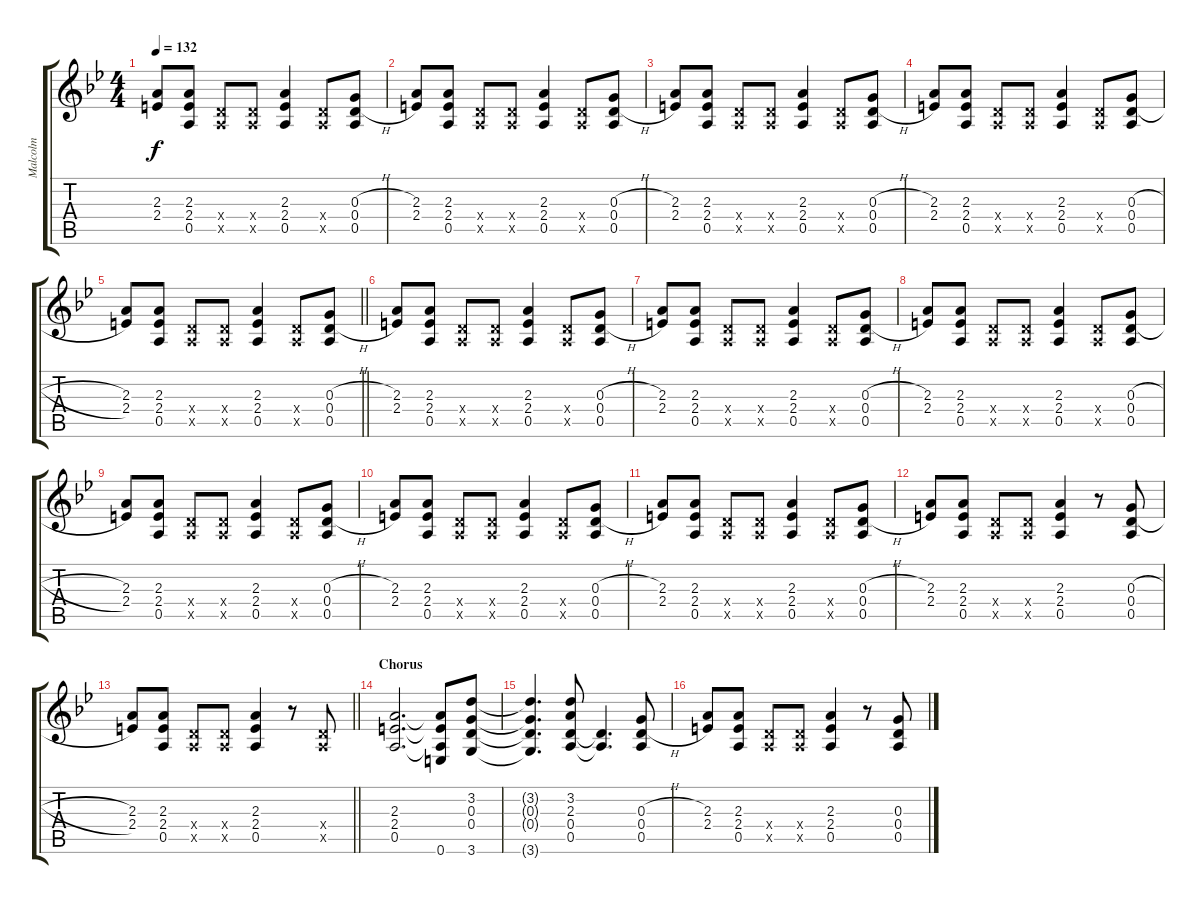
\track ("Malcolm" "Malcolm") {instrument overdrivenguitar}
\staff {score tabs}
\tuning (E4 B3 G3 D3 A2 E2) {hide}
\ts (4 4)
\tempo 132
\clef g2
\ks bb
(2.3 2.4).8{dy f} (2.3 2.4 0.5).8 (0.4{x} 0.5{x}).8 (0.4{x} 0.5{x}).8 (2.3 2.4 0.5).4 (0.4{x} 0.5{x}).8 (0.3{h} 0.4{h} 0.5).8 |
(2.3 2.4).8 (2.3 2.4 0.5).8 (0.4{x} 0.5{x}).8 (0.4{x} 0.5{x}).8 (2.3 2.4 0.5).4 (0.4{x} 0.5{x}).8 (0.3{h} 0.4{h} 0.5).8 |
(2.3 2.4).8 (2.3 2.4 0.5).8 (0.4{x} 0.5{x}).8 (0.4{x} 0.5{x}).8 (2.3 2.4 0.5).4 (0.4{x} 0.5{x}).8 (0.3{h} 0.4{h} 0.5).8 |
(2.3 2.4).8 (2.3 2.4 0.5).8 (0.4{x} 0.5{x}).8 (0.4{x} 0.5{x}).8 (2.3 2.4 0.5).4 (0.4{x} 0.5{x}).8 (0.3{h} 0.4{h} 0.5).8 |
\barLineRight lightlight
(2.3 2.4).8 (2.3 2.4 0.5).8 (0.4{x} 0.5{x}).8 (0.4{x} 0.5{x}).8 (2.3 2.4 0.5).4 (0.4{x} 0.5{x}).8 (0.3{h} 0.4{h} 0.5).8 |
(2.3 2.4).8 (2.3 2.4 0.5).8 (0.4{x} 0.5{x}).8 (0.4{x} 0.5{x}).8 (2.3 2.4 0.5).4 (0.4{x} 0.5{x}).8 (0.3{h} 0.4{h} 0.5).8 |
(2.3 2.4).8 (2.3 2.4 0.5).8 (0.4{x} 0.5{x}).8 (0.4{x} 0.5{x}).8 (2.3 2.4 0.5).4 (0.4{x} 0.5{x}).8 (0.3{h} 0.4{h} 0.5).8 |
(2.3 2.4).8 (2.3 2.4 0.5).8 (0.4{x} 0.5{x}).8 (0.4{x} 0.5{x}).8 (2.3 2.4 0.5).4 (0.4{x} 0.5{x}).8 (0.3{h} 0.4{h} 0.5).8 |
(2.3 2.4).8 (2.3 2.4 0.5).8 (0.4{x} 0.5{x}).8 (0.4{x} 0.5{x}).8 (2.3 2.4 0.5).4 (0.4{x} 0.5{x}).8 (0.3{h} 0.4{h} 0.5).8 |
(2.3 2.4).8 (2.3 2.4 0.5).8 (0.4{x} 0.5{x}).8 (0.4{x} 0.5{x}).8 (2.3 2.4 0.5).4 (0.4{x} 0.5{x}).8 (0.3{h} 0.4{h} 0.5).8 |
(2.3 2.4).8 (2.3 2.4 0.5).8 (0.4{x} 0.5{x}).8 (0.4{x} 0.5{x}).8 (2.3 2.4 0.5).4 (0.4{x} 0.5{x}).8 (0.3{h} 0.4{h} 0.5).8 |
(2.3 2.4).8 (2.3 2.4 0.5).8 (0.4{x} 0.5{x}).8 (0.4{x} 0.5{x}).8 (2.3 2.4 0.5).4 r.8 (0.3{h} 0.4{h} 0.5).8 |
\barLineRight lightlight
(2.3 2.4).8 (2.3 2.4 0.5).8 (0.4{x} 0.5{x}).8 (0.4{x} 0.5{x}).8 (2.3 2.4 0.5).4 r.8 (0.4{x} 0.5{x}).8 |
\section ("" "Chorus")
(2.3 2.4 0.5).2{d} (2.3{t} 2.4{t} 0.5{t} 0.6).8 (3.2 0.3 0.4 3.6).8 |
(3.2{t} 0.3{t} 0.4{t} 3.6{t}).4{d} (3.2 2.3 0.4 0.5).8 (0.4{t} 0.5{t}).4{d} (0.3{h} 0.4{h} 0.5).8 |
(2.3 2.4).8 (2.3 2.4 0.5).8 (0.4{x} 0.5{x}).8 (0.4{x} 0.5{x}).8 (2.3 2.4 0.5).4 r.8 (0.3{h} 0.4{h} 0.5).8
